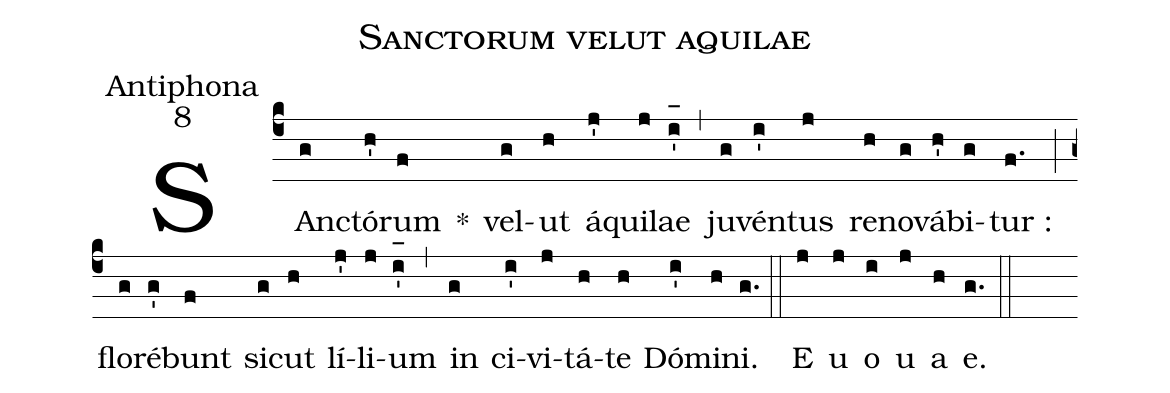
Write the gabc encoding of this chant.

name:Sanctorum velut aquilae;
office-part:Antiphona;
mode:8;
%%
(c4) SAn(g)ctó(h')rum(f) *() vel(g)ut(h) á(j')qui(j)lae(i'_[oh:h]) (,) ju(g)vén(i')tus(j) re(h)no(g)vá(h')bi(g)tur :(f.) (;) flo(g)ré(g')bunt(f) sic(g)ut(h) lí(j')li(j)um(i'_[oh:h]) (,) in(g) ci(i')vi(j)tá(h)te(h) Dó(i')mi(h)ni.(g.) (::) <eu>E(j) u(j) o(i) u(j) a(h) e.</eu>(g.) (::)
